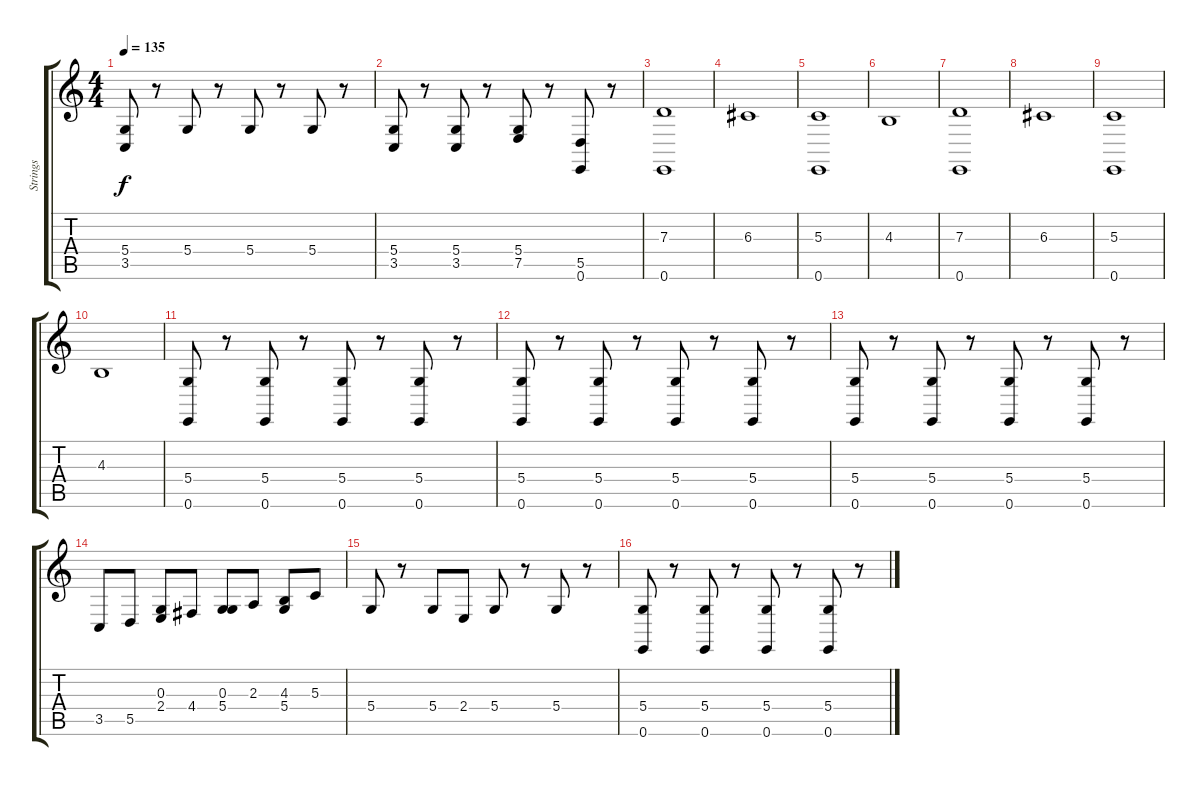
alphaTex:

\track ("Strings" "Strings") {instrument cello}
\staff {score tabs}
\tuning (E4 B3 G3 D3 A2 E2) {hide}
\ts (4 4)
\tempo 135
\clef g2
\ks c
(5.4 3.5).8{dy f} r.8 5.4.8 r.8 5.4.8 r.8 5.4.8 r.8 |
(5.4 3.5).8 r.8 (5.4 3.5).8 r.8 (5.4 7.5).8 r.8 (5.5 0.6).8 r.8 |
(7.3 0.6).1 |
6.3.1 |
(5.3 0.6).1 |
4.3.1 |
(7.3 0.6).1 |
6.3.1 |
(5.3 0.6).1 |
4.3.1 |
(5.4 0.6).8 r.8 (5.4 0.6).8 r.8 (5.4 0.6).8 r.8 (5.4 0.6).8 r.8 |
(5.4 0.6).8 r.8 (5.4 0.6).8 r.8 (5.4 0.6).8 r.8 (5.4 0.6).8 r.8 |
(5.4 0.6).8 r.8 (5.4 0.6).8 r.8 (5.4 0.6).8 r.8 (5.4 0.6).8 r.8 |
3.5.8 5.5.8 (0.3 2.4).8 4.4.8 (0.3 5.4).8 2.3.8 (4.3 5.4).8 5.3.8 |
5.4.8 r.8 5.4.8 2.4.8 5.4.8 r.8 5.4.8 r.8 |
(5.4 0.6).8 r.8 (5.4 0.6).8 r.8 (5.4 0.6).8 r.8 (5.4 0.6).8 r.8
